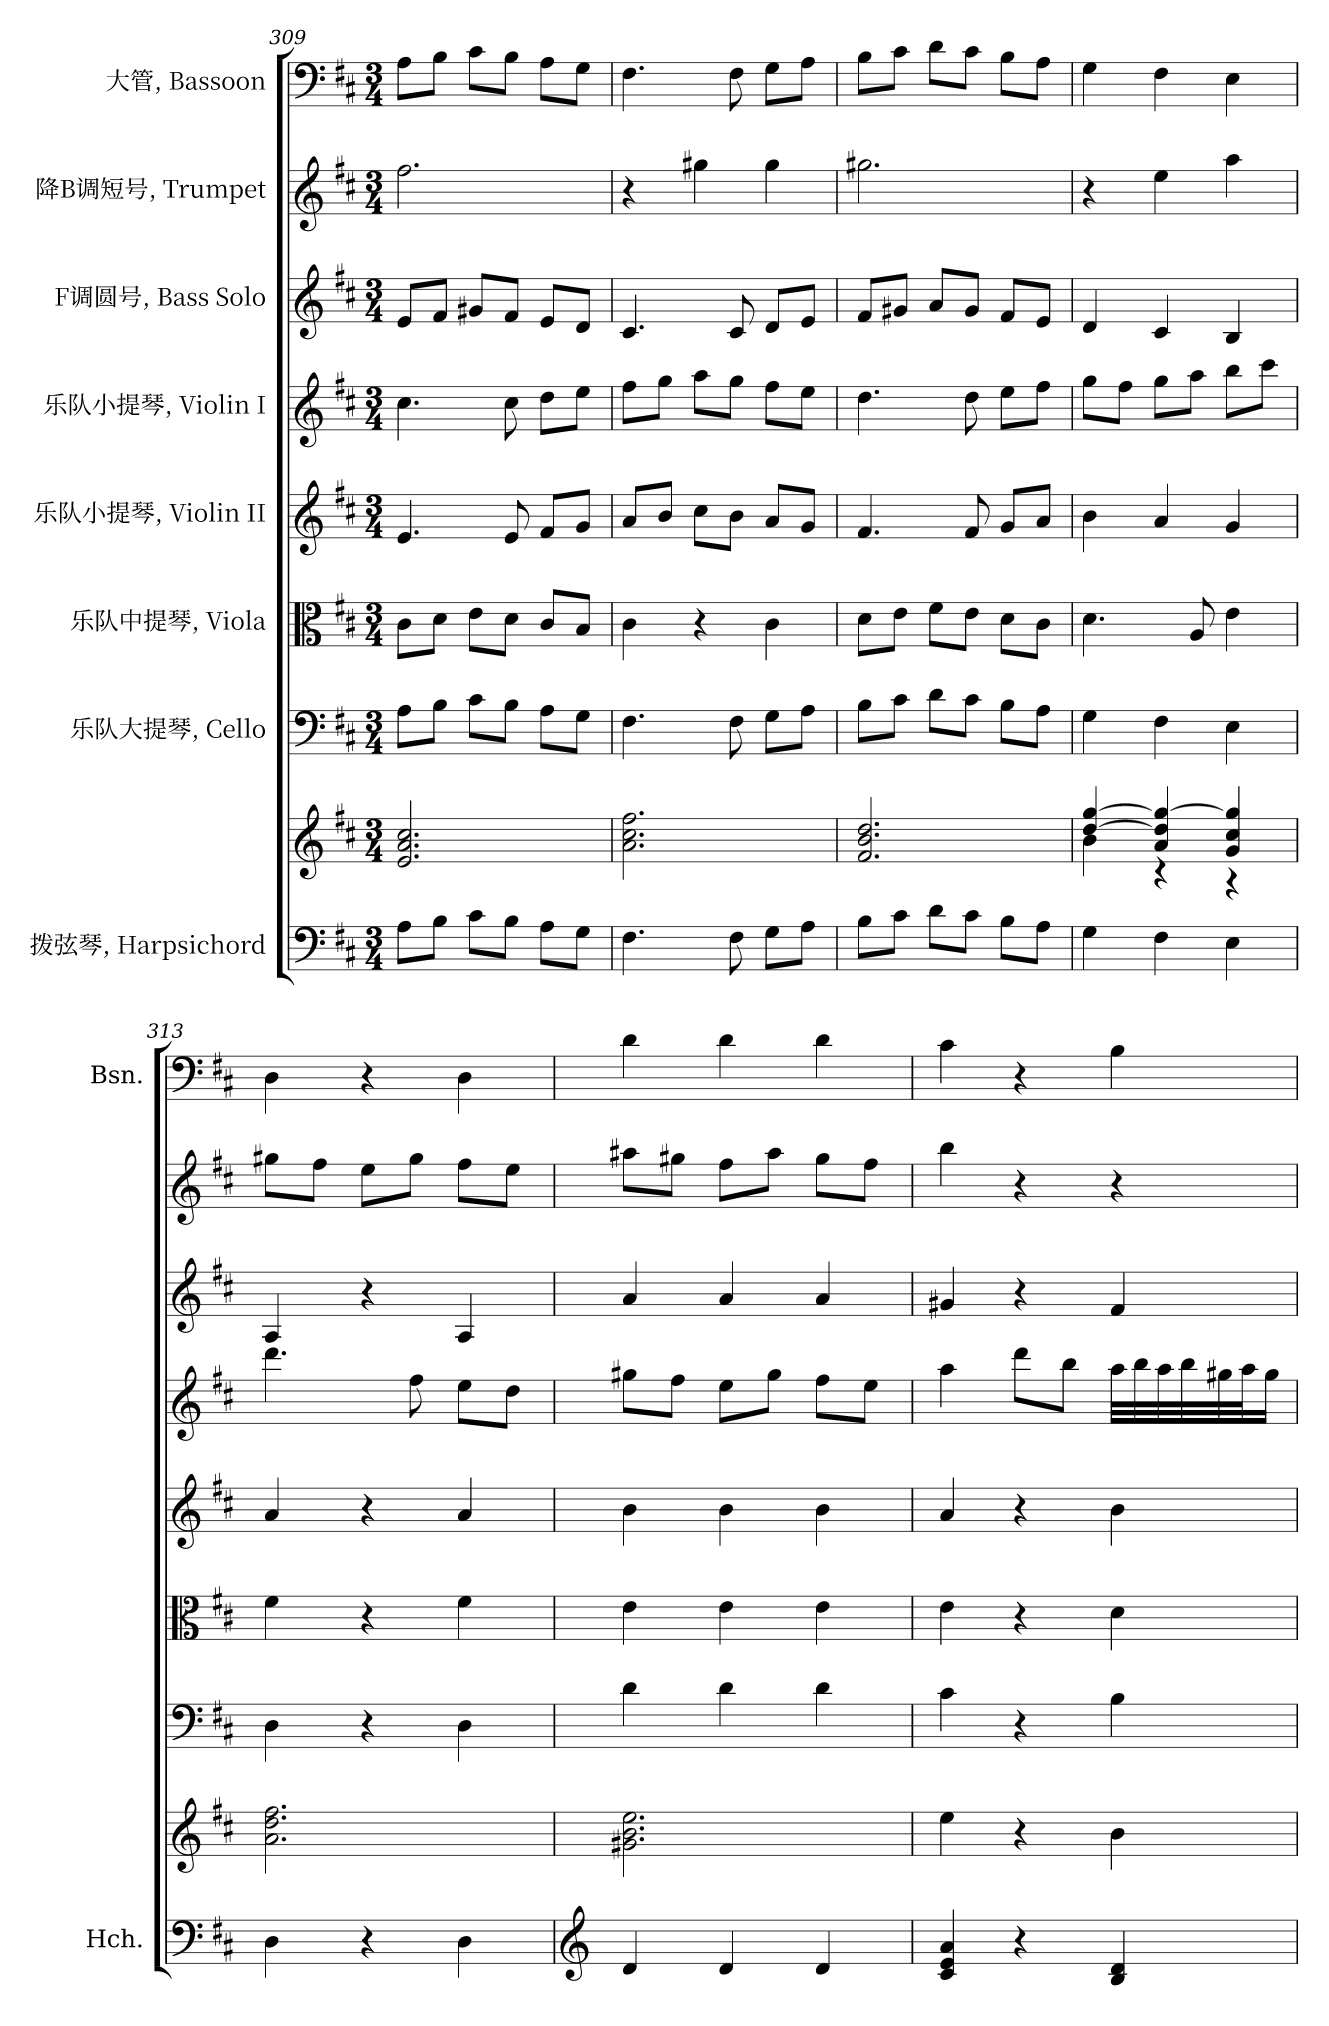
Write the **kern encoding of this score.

**kern	**kern	**kern	**kern	**kern	**kern	**kern	**kern	**kern
*part8	*part8	*part7	*part6	*part5	*part4	*part3	*part2	*part1
*staff9	*staff8	*staff7	*staff6	*staff5	*staff4	*staff3	*staff2	*staff1
*I"拨弦琴, Harpsichord	*	*I"乐队大提琴, Cello	*I"乐队中提琴, Viola	*I"乐队小提琴, Violin II	*I"乐队小提琴, Violin I	*I"F调圆号, Bass Solo	*I"降B调短号, Trumpet	*I"大管, Bassoon
*I'Hch.	*	*	*	*	*	*	*	*I'Bsn.
*clefF4	*clefG2	*clefF4	*clefC3	*clefG2	*clefG2	*clefG2	*clefG2	*clefF4
*	*	*	*	*	*	*ITrd4c7	*ITrd1c2	*
*k[f#c#]	*k[f#c#]	*k[f#c#]	*k[f#c#]	*k[f#c#]	*k[f#c#]	*k[f#]	*k[]	*k[f#c#]
*M3/4	*M3/4	*M3/4	*M3/4	*M3/4	*M3/4	*M3/4	*M3/4	*M3/4
=309	=309	=309	=309	=309	=309	=309	=309	=309
8A\L	2.e/ 2.a/ 2.cc#/	8A\L	8c#\L	4.e/	4.cc#\	8A/L	2.ee\	8A\L
8B\J	.	8B\J	8d\J	.	.	8B/J	.	8B\J
8c#\L	.	8c#\L	8e\L	.	.	8c#X/L	.	8c#\L
8B\J	.	8B\J	8d\J	8e/	8cc#\	8B/J	.	8B\J
8A\L	.	8A\L	8c#/L	8f#/L	8dd\L	8A/L	.	8A\L
8G\J	.	8G\J	8B/J	8g/J	8ee\J	8G/J	.	8G\J
=310	=310	=310	=310	=310	=310	=310	=310	=310
4.F#\	2.a\ 2.cc#\ 2.ff#\	4.F#\	4c#\	8a/L	8ff#\L	4.F#/	4r	4.F#\
.	.	.	.	8b/J	8gg\J	.	.	.
.	.	.	4r	8cc#\L	8aa\L	.	4ff#X\	.
8F#\	.	8F#\	.	8b\J	8gg\J	8F#/	.	8F#\
8G\L	.	8G\L	4c#\	8a/L	8ff#\L	8G/L	4ff#\	8G\L
8A\J	.	8A\J	.	8g/J	8ee\J	8A/J	.	8A\J
=311	=311	=311	=311	=311	=311	=311	=311	=311
8B\L	2.f#/ 2.b/ 2.dd/	8B\L	8d\L	4.f#/	4.dd\	8B/L	2.ff#X\	8B\L
8c#\J	.	8c#\J	8e\J	.	.	8c#X/J	.	8c#\J
8d\L	.	8d\L	8f#\L	.	.	8d/L	.	8d\L
8c#\J	.	8c#\J	8e\J	8f#/	8dd\	8c#/J	.	8c#\J
8B\L	.	8B\L	8d\L	8g/L	8ee\L	8B/L	.	8B\L
8A\J	.	8A\J	8c#\J	8a/J	8ff#\J	8A/J	.	8A\J
=312	=312	=312	=312	=312	=312	=312	=312	=312
*	*^	*	*	*	*	*	*	*
4G\	[4dd/ [4gg/	4b\	4G\	4.d\	4b\	8gg\L	4G/	4r	4G\
.	.	.	.	.	.	8ff#\J	.	.	.
4F#\	4a/ 4dd/] 4gg/_	4r	4F#\	.	4a/	8gg\L	4F#/	4dd\	4F#\
.	.	.	.	8A/	.	8aa\J	.	.	.
4E\	4g/ 4cc#/ 4gg/]	4r	4E\	4e\	4g/	8bb\L	4E/	4gg\	4E\
.	.	.	.	.	.	8ccc#\J	.	.	.
*	*v	*v	*	*	*	*	*	*	*
!!LO:PB:g=z
=313	=313	=313	=313	=313	=313	=313	=313	=313
4D\	2.a\ 2.dd\ 2.ff#\	4D\	4f#\	4a/	4.ddd\	4D/	8ff#X\L	4D\
.	.	.	.	.	.	.	8ee\J	.
4r	.	4r	4r	4r	.	4r	8dd\L	4r
.	.	.	.	.	8ff#\	.	8ff#\J	.
4D\	.	4D\	4f#\	4a/	8ee\L	4D/	8ee\L	4D\
.	.	.	.	.	8dd\J	.	8dd\J	.
=314	=314	=314	=314	=314	=314	=314	=314	=314
*clefG2	*	*	*	*	*	*	*	*
4d/	2.g#X\ 2.b\ 2.ee\	4d\	4e\	4b\	8gg#X\L	4d/	8gg#X\L	4d\
.	.	.	.	.	8ff#\J	.	8ff#X\J	.
4d/	.	4d\	4e\	4b\	8ee\L	4d/	8ee\L	4d\
.	.	.	.	.	8gg#\J	.	8gg#\J	.
4d/	.	4d\	4e\	4b\	8ff#\L	4d/	8ff#\L	4d\
.	.	.	.	.	8ee\J	.	8ee\J	.
=315	=315	=315	=315	=315	=315	=315	=315	=315
4c#/ 4e/ 4a/	4ee\	4c#\	4e\	4a/	4aa\	4c#X/	4aa\	4c#\
4r	4r	4r	4r	4r	8ddd\L	4r	4r	4r
.	.	.	.	.	8bb\J	.	.	.
4B/ 4d/	4b\	4B\	4d\	4b\	32aa\LLL	4B/	4r	4B\
.	.	.	.	.	32bb\	.	.	.
.	.	.	.	.	32aa\	.	.	.
.	.	.	.	.	32bb\	.	.	.
.	.	.	.	.	32gg#X\	.	.	.
.	.	.	.	.	32aa\J	.	.	.
.	.	.	.	.	16gg#\JJ	.	.	.
=	=	=	=	=	=	=	=	=
*-	*-	*-	*-	*-	*-	*-	*-	*-
